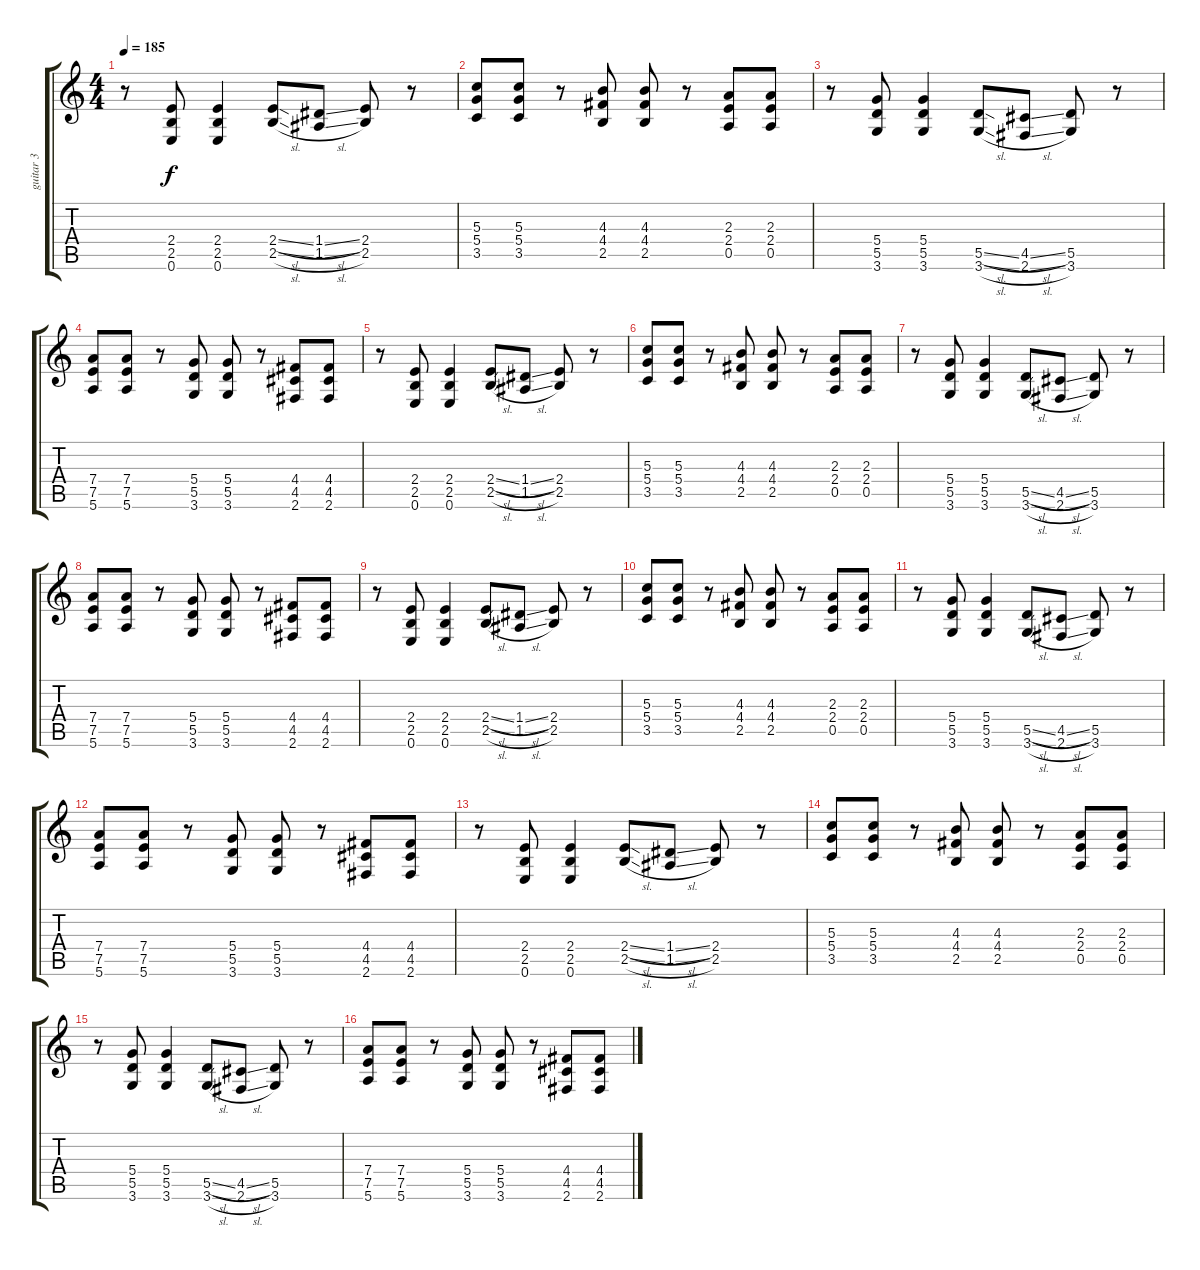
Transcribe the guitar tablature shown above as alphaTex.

\track ("guitar 3" "guitar 3") {solo instrument distortionguitar}
\staff {score tabs}
\tuning (E4 B3 G3 D3 A2 E2) {hide}
\ts (4 4)
\tempo 185
\clef g2
\ks c
r.8{dy f} (2.4 2.5 0.6).8 (2.4 2.5 0.6).4 (2.4{sl} 2.5{sl}).8 (1.4{sl} 1.5{sl}).8 (2.4 2.5).8 r.8 |
(5.3 5.4 3.5).8 (5.3 5.4 3.5).8 r.8 (4.3 4.4 2.5).8 (4.3 4.4 2.5).8 r.8 (2.3 2.4 0.5).8 (2.3 2.4 0.5).8 |
r.8 (5.4 5.5 3.6).8 (5.4 5.5 3.6).4 (5.5{sl} 3.6{sl}).8 (4.5{sl} 2.6{sl}).8 (5.5 3.6).8 r.8 |
(7.4 7.5 5.6).8 (7.4 7.5 5.6).8 r.8 (5.4 5.5 3.6).8 (5.4 5.5 3.6).8 r.8 (4.4 4.5 2.6).8 (4.4 4.5 2.6).8 |
r.8 (2.4 2.5 0.6).8 (2.4 2.5 0.6).4 (2.4{sl} 2.5{sl}).8 (1.4{sl} 1.5{sl}).8 (2.4 2.5).8 r.8 |
(5.3 5.4 3.5).8 (5.3 5.4 3.5).8 r.8 (4.3 4.4 2.5).8 (4.3 4.4 2.5).8 r.8 (2.3 2.4 0.5).8 (2.3 2.4 0.5).8 |
r.8 (5.4 5.5 3.6).8 (5.4 5.5 3.6).4 (5.5{sl} 3.6{sl}).8 (4.5{sl} 2.6{sl}).8 (5.5 3.6).8 r.8 |
(7.4 7.5 5.6).8 (7.4 7.5 5.6).8 r.8 (5.4 5.5 3.6).8 (5.4 5.5 3.6).8 r.8 (4.4 4.5 2.6).8 (4.4 4.5 2.6).8 |
r.8 (2.4 2.5 0.6).8 (2.4 2.5 0.6).4 (2.4{sl} 2.5{sl}).8 (1.4{sl} 1.5{sl}).8 (2.4 2.5).8 r.8 |
(5.3 5.4 3.5).8 (5.3 5.4 3.5).8 r.8 (4.3 4.4 2.5).8 (4.3 4.4 2.5).8 r.8 (2.3 2.4 0.5).8 (2.3 2.4 0.5).8 |
r.8 (5.4 5.5 3.6).8 (5.4 5.5 3.6).4 (5.5{sl} 3.6{sl}).8 (4.5{sl} 2.6{sl}).8 (5.5 3.6).8 r.8 |
(7.4 7.5 5.6).8 (7.4 7.5 5.6).8 r.8 (5.4 5.5 3.6).8 (5.4 5.5 3.6).8 r.8 (4.4 4.5 2.6).8 (4.4 4.5 2.6).8 |
r.8 (2.4 2.5 0.6).8 (2.4 2.5 0.6).4 (2.4{sl} 2.5{sl}).8 (1.4{sl} 1.5{sl}).8 (2.4 2.5).8 r.8 |
(5.3 5.4 3.5).8 (5.3 5.4 3.5).8 r.8 (4.3 4.4 2.5).8 (4.3 4.4 2.5).8 r.8 (2.3 2.4 0.5).8 (2.3 2.4 0.5).8 |
r.8 (5.4 5.5 3.6).8 (5.4 5.5 3.6).4 (5.5{sl} 3.6{sl}).8 (4.5{sl} 2.6{sl}).8 (5.5 3.6).8 r.8 |
(7.4 7.5 5.6).8 (7.4 7.5 5.6).8 r.8 (5.4 5.5 3.6).8 (5.4 5.5 3.6).8 r.8 (4.4 4.5 2.6).8 (4.4 4.5 2.6).8
